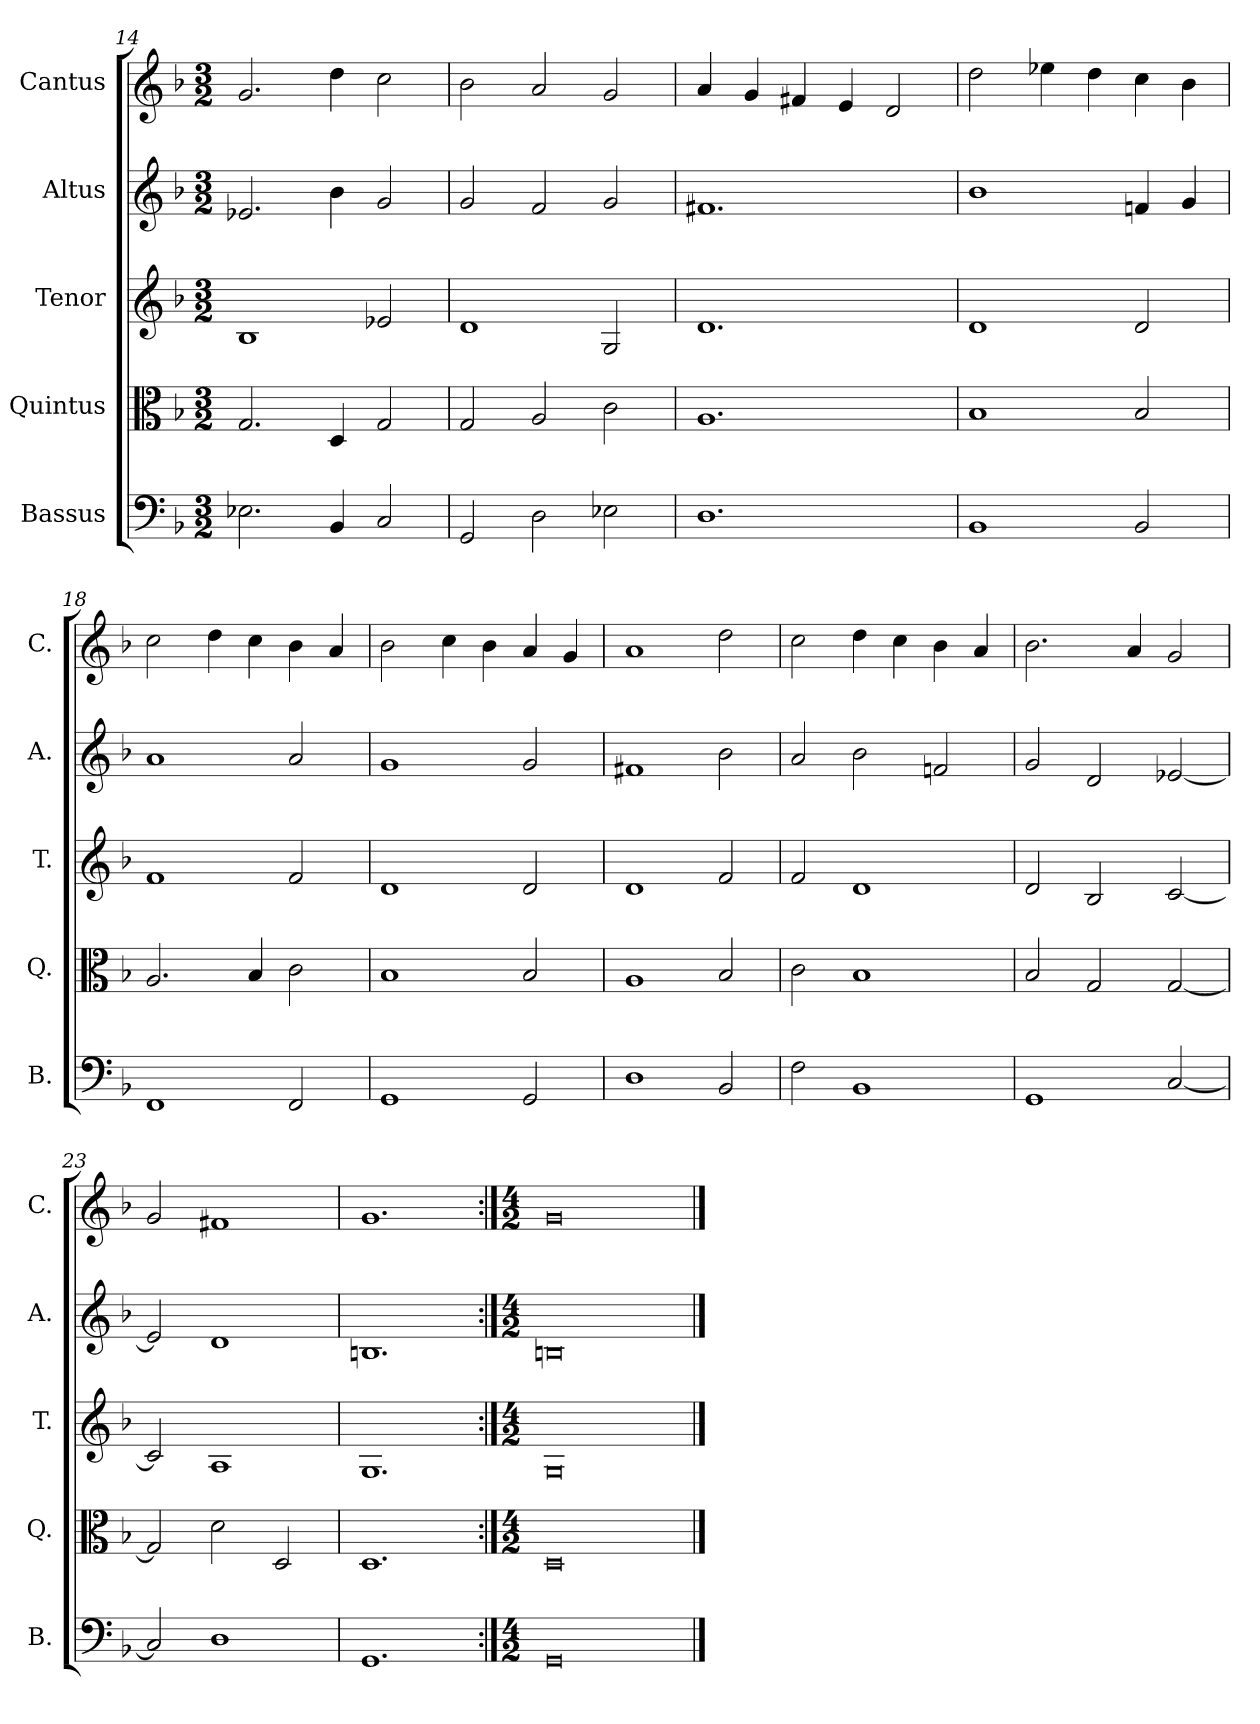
**kern	**kern	**kern	**kern	**kern
*part5	*part4	*part3	*part2	*part1
*staff5	*staff4	*staff3	*staff2	*staff1
*I"Bassus	*I"Quintus	*I"Tenor	*I"Altus	*I"Cantus
*I'B.	*I'Q.	*I'T.	*I'A.	*I'C.
*clefF4	*clefC3	*clefG2	*clefG2	*clefG2
*k[b-]	*k[b-]	*k[b-]	*k[b-]	*k[b-]
*F:	*F:	*F:	*F:	*F:
*M3/2	*M3/2	*M3/2	*M3/2	*M3/2
=14	=14	=14	=14	=14
2.E-X\	2.G/	1B-/	2.e-X/	2.g/
4BB-/	4D/	.	4b-\	4dd\
2C/	2G/	2e-X/	2g/	2cc\
!!LO:LB:g=z
=15	=15	=15	=15	=15
2GG/	2G/	1d/	2g/	2b-\
2D\	2A/	.	2f/	2a/
2E-X\	2c\	2G/	2g/	2g/
=16	=16	=16	=16	=16
1.D\	1.A/	1.d/	1.f#X/	4a/
.	.	.	.	4g/
.	.	.	.	4f#X/
.	.	.	.	4e/
.	.	.	.	2d/
=17	=17	=17	=17	=17
1BB-/	1B-/	1d/	1b-\	2dd\
.	.	.	.	4ee-X\
.	.	.	.	4dd\
2BB-/	2B-/	2d/	4fn/	4cc\
.	.	.	4g/	4b-\
=18	=18	=18	=18	=18
1FF/	2.A/	1f/	1a/	2cc\
.	.	.	.	4dd\
.	4B-/	.	.	4cc\
2FF/	2c\	2f/	2a/	4b-\
.	.	.	.	4a/
!!LO:PB:g=z
=19	=19	=19	=19	=19
1GG/	1B-/	1d/	1g/	2b-\
.	.	.	.	4cc\
.	.	.	.	4b-\
2GG/	2B-/	2d/	2g/	4a/
.	.	.	.	4g/
=20	=20	=20	=20	=20
1D\	1A/	1d/	1f#X/	1a/
2BB-/	2B-/	2f/	2b-\	2dd\
=21	=21	=21	=21	=21
2F\	2c\	2f/	2a/	2cc\
1BB-/	1B-/	1d/	2b-\	4dd\
.	.	.	.	4cc\
.	.	.	2fn/	4b-\
.	.	.	.	4a/
!!LO:LB:g=z
=22	=22	=22	=22	=22
1GG/	2B-/	2d/	2g/	2.b-\
.	2G/	2B-/	2d/	.
.	.	.	.	4a/
[2C/	[2G/	[2c/	[2e-X/	2g/
=23	=23	=23	=23	=23
2C/]	2G/]	2c/]	2e-/]	2g/
1D\	2d\	1A/	1d/	1f#X/
.	2D/	.	.	.
=24	=24	=24	=24	=24
1.GG/	1.D/	1.G/	1.Bn/	1.g/
=25:|!	=25:|!	=25:|!	=25:|!	=25:|!
*M4/2	*M4/2	*M4/2	*M4/2	*M4/2
0GG/	0D/	0G/	0Bn/	0g/
==	==	==	==	==
*-	*-	*-	*-	*-
